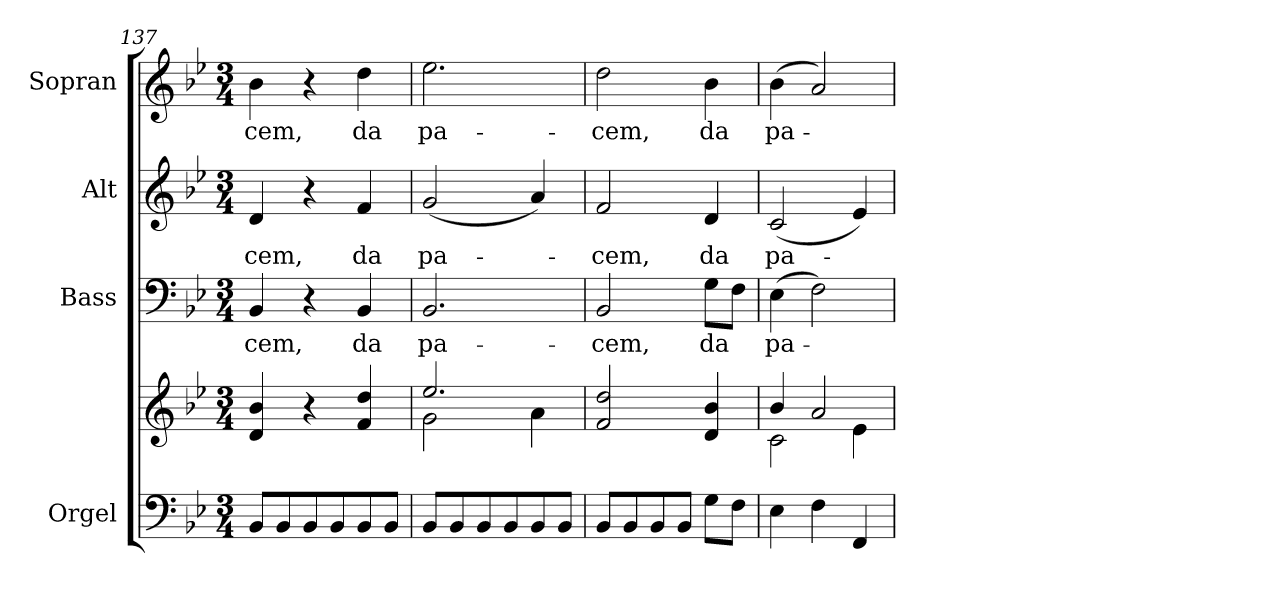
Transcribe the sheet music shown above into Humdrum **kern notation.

**kern	**kern	**kern	**text	**kern	**text	**kern	**text
*part4	*part4	*part3	*part3	*part2	*part2	*part1	*part1
*staff5	*staff4	*staff3	*staff3	*staff2	*staff2	*staff1	*staff1
*I"Orgel	*	*I"Bass	*	*I"Alt	*	*I"Sopran	*
*I'Org.	*	*I'B.	*	*I'A.	*	*I'S.	*
*clefF4	*clefG2	*clefF4	*	*clefG2	*	*clefG2	*
*k[b-e-]	*k[b-e-]	*k[b-e-]	*	*k[b-e-]	*	*k[b-e-]	*
*B-:	*B-:	*B-:	*	*B-:	*	*B-:	*
*M3/4	*M3/4	*M3/4	*	*M3/4	*	*M3/4	*
=137	=137	=137	=137	=137	=137	=137	=137
!	!	!	!LO:LY:b	!	!LO:LY:b	!	!LO:LY:b
8BB-/L	4d/ 4b-/	4BB-/	-cem,	4d/	-cem,	4b-\	-cem,
8BB-/	.	.	.	.	.	.	.
8BB-/	4r	4r	.	4r	.	4r	.
8BB-/	.	.	.	.	.	.	.
!	!	!	!LO:LY:b	!	!LO:LY:b	!	!LO:LY:b
8BB-/	4f/ 4dd/	4BB-/	da	4f/	da	4dd\	da
8BB-/J	.	.	.	.	.	.	.
!!LO:LB:g=z
=138	=138	=138	=138	=138	=138	=138	=138
*	*^	*	*	*	*	*	*
!	!	!	!	!LO:LY:b	!	!LO:LY:b	!	!LO:LY:b
8BB-/L	2.ee-/	2g\	2.BB-/	pa-	(<2g/	pa-	2.ee-\	pa-
8BB-/	.	.	.	.	.	.	.	.
8BB-/	.	.	.	.	.	.	.	.
8BB-/	.	.	.	.	.	.	.	.
8BB-/	.	4a\	.	.	4a/)	.	.	.
8BB-/J	.	.	.	.	.	.	.	.
*	*v	*v	*	*	*	*	*	*
=139	=139	=139	=139	=139	=139	=139	=139
!	!	!	!LO:LY:b	!	!LO:LY:b	!	!LO:LY:b
8BB-/L	2f/ 2dd/	2BB-/	-cem,	2f/	-cem,	2dd\	-cem,
8BB-/	.	.	.	.	.	.	.
8BB-/	.	.	.	.	.	.	.
8BB-/J	.	.	.	.	.	.	.
!	!	!	!LO:LY:b	!	!LO:LY:b	!	!LO:LY:b
8G\L	4d/ 4b-/	8G\L	da	4d/	da	4b-\	da
8F\J	.	8F\J	.	.	.	.	.
=140	=140	=140	=140	=140	=140	=140	=140
*	*^	*	*	*	*	*	*
!	!	!	!	!LO:LY:b	!	!LO:LY:b	!	!LO:LY:b
4E-\	4b-/	2c\	(>4E-\	pa-	(<2c/	pa-	(>4b-\	pa-
4F\	2a/	.	2F\)	.	.	.	2a/)	.
4FF/	.	4e-\	.	.	4e-/)	.	.	.
*	*v	*v	*	*	*	*	*	*
=	=	=	=	=	=	=	=
*-	*-	*-	*-	*-	*-	*-	*-
